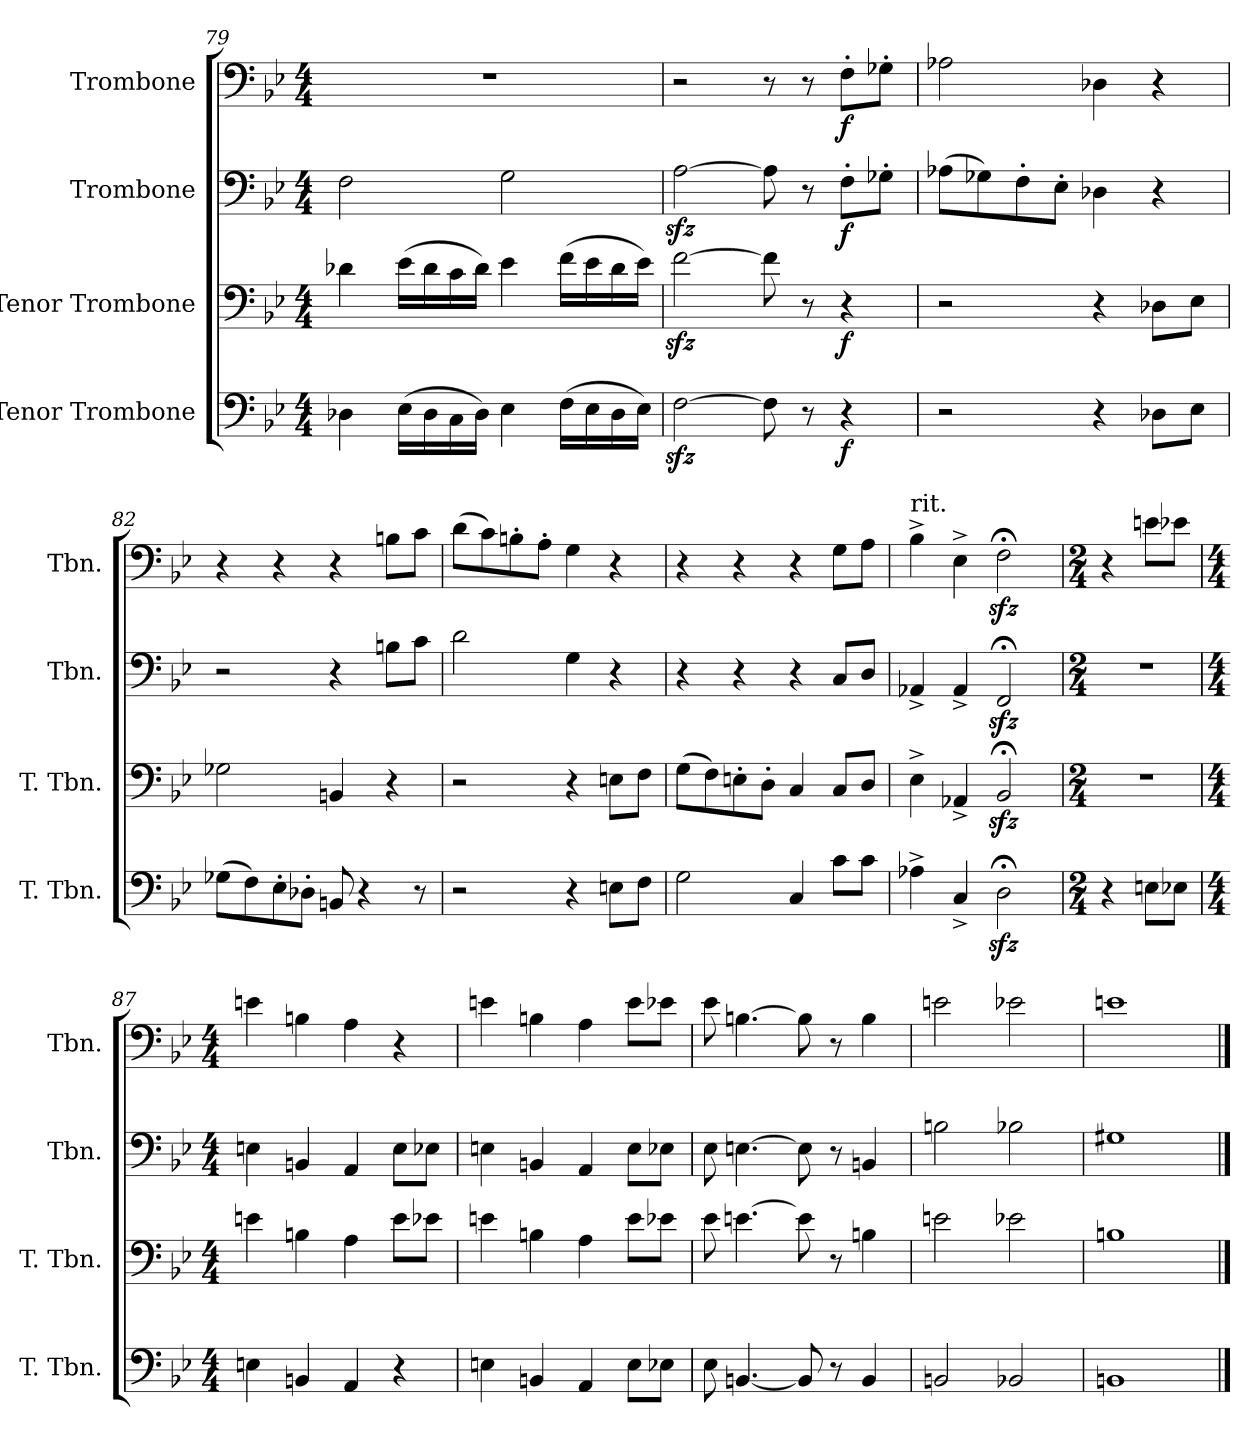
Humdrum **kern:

**kern	**dynam	**kern	**dynam	**kern	**dynam	**kern	**dynam
*part4	*part4	*part3	*part3	*part2	*part2	*part1	*part1
*staff4	*staff4	*staff3	*staff3	*staff2	*staff2	*staff1	*staff1
*I"Tenor Trombone	*	*I"Tenor Trombone	*	*I"Trombone	*	*I"Trombone	*
*I'T. Tbn.	*	*I'T. Tbn.	*	*I'Tbn.	*	*I'Tbn.	*
!!LO:LB:g=z
*clefF4	*	*clefF4	*	*clefF4	*	*clefF4	*
*k[b-e-]	*	*k[b-e-]	*	*k[b-e-]	*	*k[b-e-]	*
*M4/4	*	*M4/4	*	*M4/4	*	*M4/4	*
=79	=79	=79	=79	=79	=79	=79	=79
4D-X\	.	4d-X\	.	2F\	.	1r	.
(16E-\LL	.	(16e-\LL	.	.	.	.	.
16D-\	.	16d-\	.	.	.	.	.
16C\	.	16c\	.	.	.	.	.
16D-\JJ)	.	16d-\JJ)	.	.	.	.	.
4E-\	.	4e-\	.	2G\	.	.	.
(16F\LL	.	(16f\LL	.	.	.	.	.
16E-\	.	16e-\	.	.	.	.	.
16D-\	.	16d-\	.	.	.	.	.
16E-\JJ)	.	16e-\JJ)	.	.	.	.	.
=80	=80	=80	=80	=80	=80	=80	=80
[2Fzz<\	.	[2fzz<\	.	[2Azz<\	.	2r	.
8F\]	.	8f\]	.	8A\]	.	8r	.
8r	.	8r	.	8r	.	8r	.
!	!LO:DY:b	!	!LO:DY:b	!	!LO:DY:b	!	!LO:DY:b
4r	f	4r	f	8F'\L	f	8F'\L	f
.	.	.	.	8G-X'\J	.	8G-X'\J	.
=81	=81	=81	=81	=81	=81	=81	=81
2r	.	2r	.	(8A-X\L	.	2A-X\	.
.	.	.	.	8G-X\)	.	.	.
.	.	.	.	8F'\	.	.	.
.	.	.	.	8E-'\J	.	.	.
4r	.	4r	.	4D-X\	.	4D-X\	.
8D-X\L	.	8D-X\L	.	4r	.	4r	.
8E-\J	.	8E-\J	.	.	.	.	.
=82	=82	=82	=82	=82	=82	=82	=82
(8G-X\L	.	2G-X\	.	2r	.	4r	.
8F\)	.	.	.	.	.	.	.
8E-'\	.	.	.	.	.	4r	.
8D-X'\J	.	.	.	.	.	.	.
8BBn/	.	4BBn/	.	4r	.	4r	.
4r	.	.	.	.	.	.	.
.	.	4r	.	8Bn\L	.	8Bn\L	.
8r	.	.	.	8c\J	.	8c\J	.
!!LO:LB:g=z
=83	=83	=83	=83	=83	=83	=83	=83
2r	.	2r	.	2d\	.	(8d\L	.
.	.	.	.	.	.	8c\)	.
.	.	.	.	.	.	8Bn'\	.
.	.	.	.	.	.	8A'\J	.
4r	.	4r	.	4G\	.	4G\	.
8En\L	.	8En\L	.	4r	.	4r	.
8F\J	.	8F\J	.	.	.	.	.
=84	=84	=84	=84	=84	=84	=84	=84
2G\	.	(8G\L	.	4r	.	4r	.
.	.	8F\)	.	.	.	.	.
.	.	8En'\	.	4r	.	4r	.
.	.	8D'\J	.	.	.	.	.
4C/	.	4C/	.	4r	.	4r	.
8c\L	.	8C/L	.	8C/L	.	8G\L	.
8c\J	.	8D/J	.	8D/J	.	8A\J	.
=85	=85	=85	=85	=85	=85	=85	=85
!	!	!	!	!	!	!LO:TX:a:t=rit.	!
4A-X^\	.	4E-^\	.	4AA-X^/	.	4B-^\	.
4C^/	.	4AA-X^/	.	4AA-^/	.	4E-^\	.
2Dzz<;<\	.	2BB-zz<;</	.	2FFzz<;</	.	2Fzz<;<\	.
=86	=86	=86	=86	=86	=86	=86	=86
*M2/4	*	*M2/4	*	*M2/4	*	*M2/4	*
*	*	*	*	*	*	*MM110	*
4r	.	2r	.	2r	.	4r	.
8En\L	.	.	.	.	.	8en\L	.
8E-X\J	.	.	.	.	.	8e-X\J	.
=87	=87	=87	=87	=87	=87	=87	=87
*M4/4	*	*M4/4	*	*M4/4	*	*M4/4	*
4En\	.	4en\	.	4En\	.	4en\	.
4BBn/	.	4Bn\	.	4BBn/	.	4Bn\	.
4AA/	.	4A\	.	4AA/	.	4A\	.
4r	.	8e\L	.	8E\L	.	4r	.
.	.	8e-X\J	.	8E-X\J	.	.	.
!!LO:PB:g=z
=88	=88	=88	=88	=88	=88	=88	=88
4En\	.	4en\	.	4En\	.	4en\	.
4BBn/	.	4Bn\	.	4BBn/	.	4Bn\	.
4AA/	.	4A\	.	4AA/	.	4A\	.
8E\L	.	8e\L	.	8E\L	.	8e\L	.
8E-X\J	.	8e-X\J	.	8E-X\J	.	8e-X\J	.
=89	=89	=89	=89	=89	=89	=89	=89
8E-\	.	8e-\	.	8E-\	.	8e-\	.
[4.BBn/	.	[4.en\	.	[4.En\	.	[4.Bn\	.
8BB/]	.	8e\]	.	8E\]	.	8B\]	.
8r	.	8r	.	8r	.	8r	.
4BB/	.	4Bn\	.	4BBn/	.	4B\	.
=90	=90	=90	=90	=90	=90	=90	=90
2BBn/	.	2en\	.	2Bn\	.	2en\	.
2BB-X/	.	2e-X\	.	2B-X\	.	2e-X\	.
=91	=91	=91	=91	=91	=91	=91	=91
1BBn	.	1Bn	.	1G#X	.	1en	.
==	==	==	==	==	==	==	==
*-	*-	*-	*-	*-	*-	*-	*-
